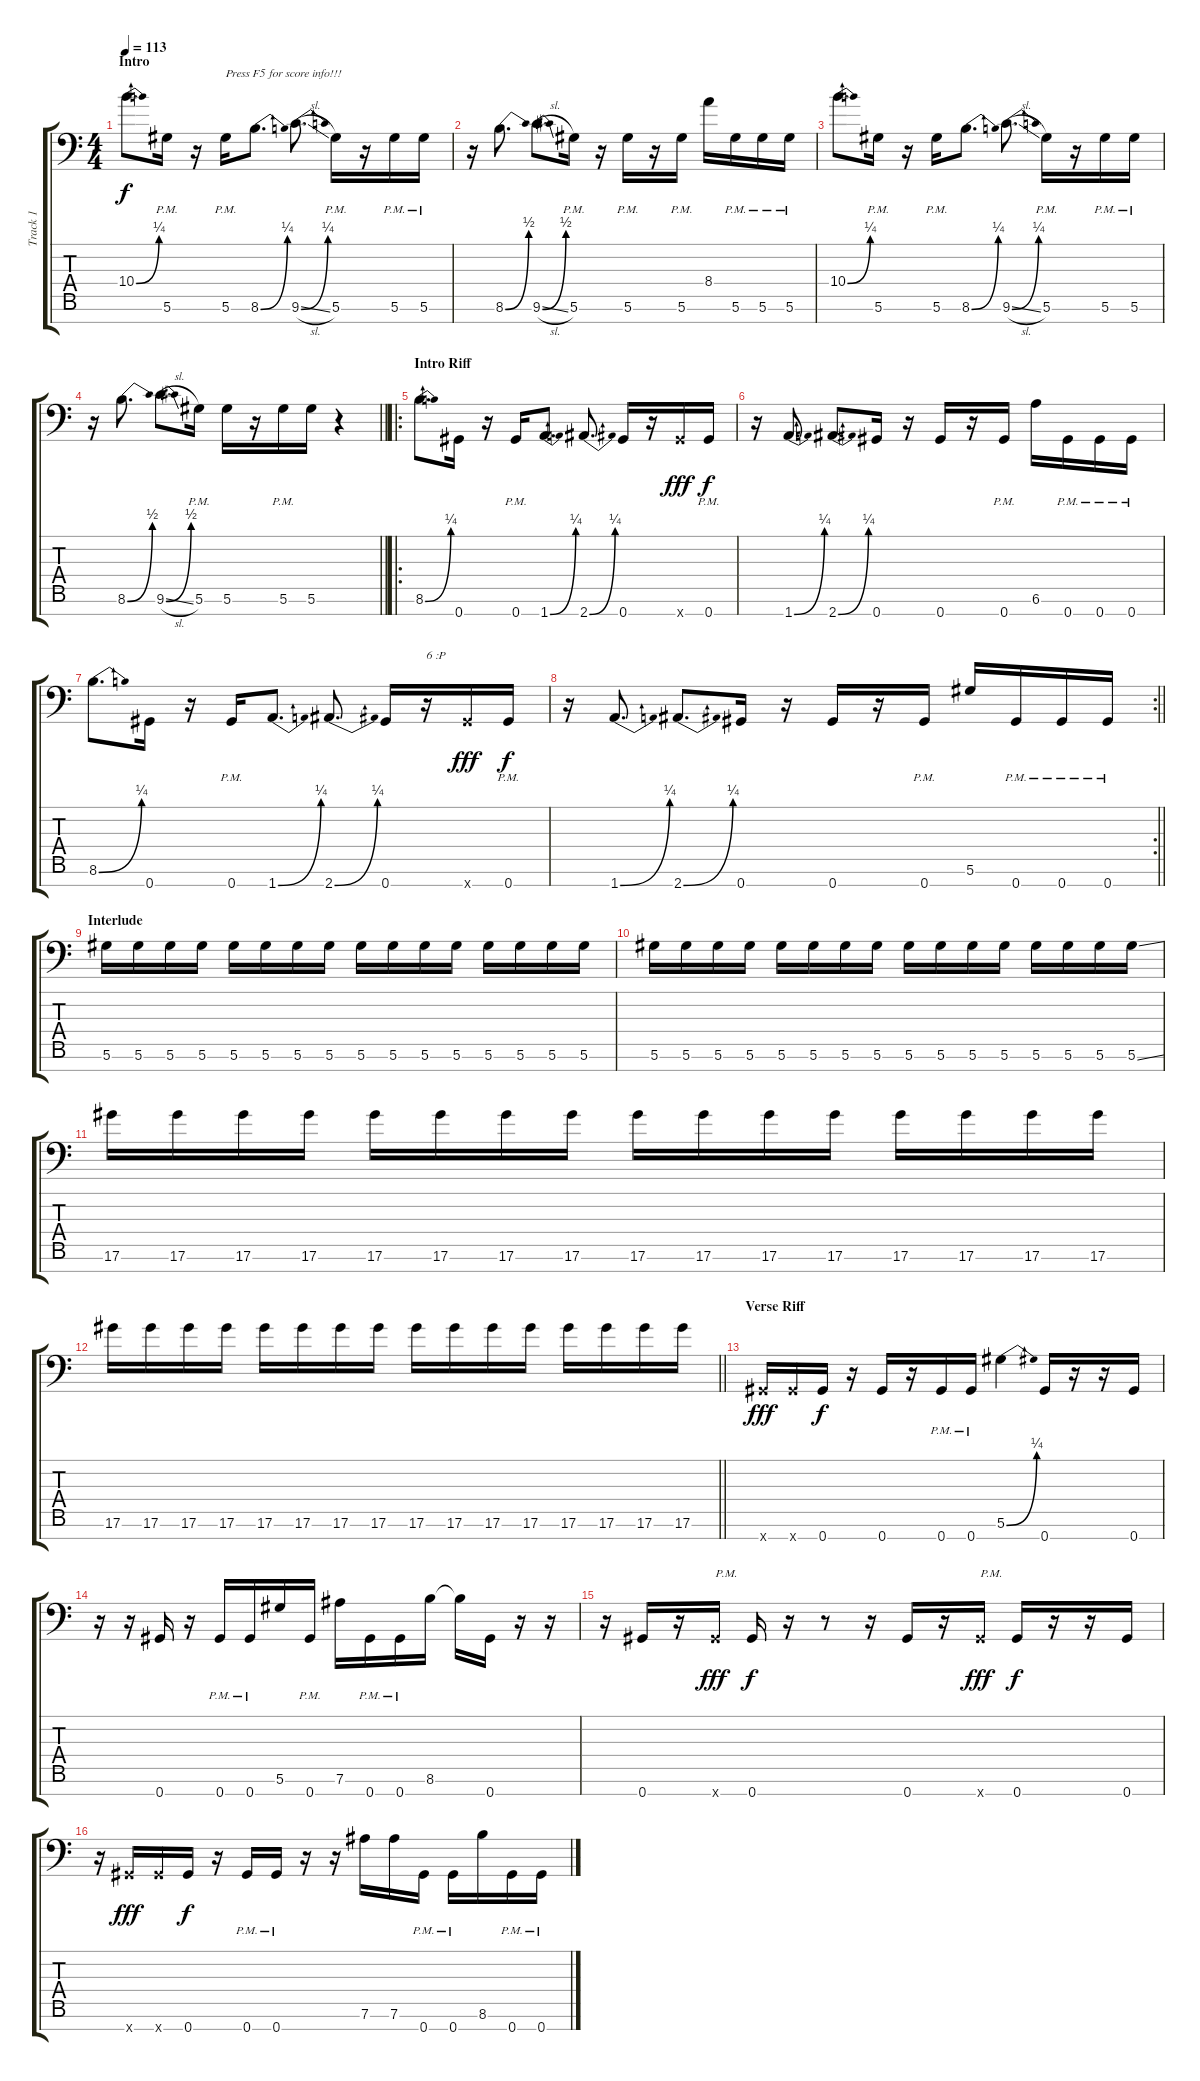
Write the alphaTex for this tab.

\track ("Track 1" "Track 1") {instrument distortionguitar}
\staff {score tabs}
\tuning (Eb4 Bb3 Gb3 Db3 Ab2 Eb2 Ab1) {hide}
\ts (4 4)
\section ("" "Intro")
\tempo 113
\clef f4
\ks c
10.4{be (bend 0 0 60 1)}.8{d dy f instrument distortionguitar} 5.6{pm}.16 r.16 5.6{pm}.16{txt "Press F5 for score info!!!"} 8.6{be (bend 0 0 60 1)}.8{d} 9.6{be (bend 0 0 60 1) sl}.8{d} 5.6{pm}.16 r.16 5.6{pm}.16 5.6{pm}.16 |
r.16 8.6{be (bend 0 0 60 2)}.8{d} 9.6{be (bend 0 0 60 2) sl}.8{d} 5.6{pm}.16 r.16 5.6{pm}.16 r.16 5.6{pm}.16 8.4.16 5.6{pm}.16 5.6{pm}.16 5.6{pm}.16 |
10.4{be (bend 0 0 60 1)}.8{d} 5.6{pm}.16 r.16 5.6{pm}.16 8.6{be (bend 0 0 60 1)}.8{d} 9.6{be (bend 0 0 60 1) sl}.8{d} 5.6{pm}.16 r.16 5.6{pm}.16 5.6{pm}.16 |
\barLineRight lightlight
r.16 8.6{be (bend 0 0 60 2)}.8{d} 9.6{be (bend 0 0 60 2) sl}.8{d} 5.6{pm}.16 5.6.16 r.16 5.6{pm}.16 5.6.16 r.4 |
\ro
\section ("" "Intro Riff")
8.6{be (bend 0 0 60 1)}.8{d} 0.7.16 r.16 0.7{pm}.16 1.7{be (bend 0 0 60 1)}.8{d} 2.7{be (bend 0 0 60 1)}.8{d} 0.7.16 r.16 0.7{x}.16{dy fff} 0.7{pm}.16{dy f} |
r.16 1.7{be (bend 0 0 60 1)}.8{d} 2.7{be (bend 0 0 60 1)}.8{d} 0.7.16 r.16 0.7.16 r.16 0.7{pm}.16 6.6.16 0.7{pm}.16 0.7{pm}.16 0.7{pm}.16 |
8.6{be (bend 0 0 60 1)}.8{d} 0.7.16 r.16 0.7{pm}.16 1.7{be (bend 0 0 60 1)}.8{d} 2.7{be (bend 0 0 60 1)}.8{d} 0.7.16 r.16{txt "6 :P"} 0.7{x}.16{dy fff} 0.7{pm}.16{dy f} |
\rc 2
\barLineRight lightlight
r.16 1.7{be (bend 0 0 60 1)}.8{d} 2.7{be (bend 0 0 60 1)}.8{d} 0.7.16 r.16 0.7.16 r.16 0.7{pm}.16 5.6.16 0.7{pm}.16 0.7{pm}.16 0.7{pm}.16 |
\section ("" "Interlude")
5.6.16{volume 10 instrument overdrivenguitar} 5.6.16 5.6.16 5.6.16 5.6.16 5.6.16 5.6.16 5.6.16 5.6.16 5.6.16 5.6.16 5.6.16 5.6.16 5.6.16 5.6.16 5.6.16 |
5.6.16 5.6.16 5.6.16 5.6.16 5.6.16 5.6.16 5.6.16 5.6.16 5.6.16 5.6.16 5.6.16 5.6.16 5.6.16 5.6.16 5.6.16 5.6{ss}.16 |
17.6.16 17.6.16 17.6.16 17.6.16 17.6.16 17.6.16 17.6.16 17.6.16 17.6.16 17.6.16 17.6.16 17.6.16 17.6.16 17.6.16 17.6.16 17.6.16 |
\barLineRight lightlight
17.6.16 17.6.16 17.6.16 17.6.16 17.6.16 17.6.16 17.6.16 17.6.16 17.6.16 17.6.16 17.6.16 17.6.16 17.6.16 17.6.16 17.6.16 17.6.16 |
\section ("" "Verse Riff")
0.7{x}.16{dy fff volume 13 instrument distortionguitar} 0.7{x}.16 0.7.16{dy f} r.16 0.7.16 r.16 0.7{pm}.16 0.7{pm}.16 5.6{be (bend 0 0 60 1)}.4 0.7.16 r.16 r.16 0.7.16 |
r.16 r.16 0.7.16 r.16 0.7{pm}.16 0.7{pm}.16 5.6.16 0.7{pm}.16 7.6.16 0.7{pm}.16 0.7{pm}.16 8.6.16 8.6{t}.16 0.7.16 r.16 r.16 |
r.16 0.7.16 r.16 0.7{x}.16{txt "P.M." dy fff} 0.7.16{dy f} r.16 r.8 r.16 0.7.16 r.16 0.7{x}.16{txt "P.M." dy fff} 0.7.16{dy f} r.16 r.16 0.7.16 |
r.16 0.7{x}.16{dy fff} 0.7{x}.16 0.7.16{dy f} r.16 0.7{pm}.16 0.7{pm}.16 r.16 r.16 7.6.16 7.6.16 0.7{pm}.16 0.7{pm}.16 8.6.16 0.7{pm}.16 0.7{pm}.16
